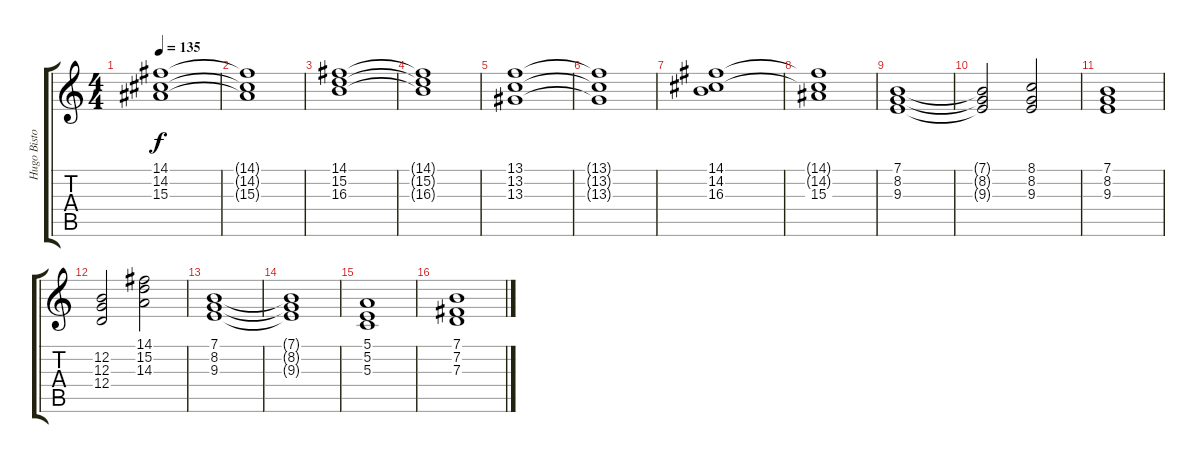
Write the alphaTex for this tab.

\track ("Hugo Bistolfi" "Hugo Bisto") {instrument synthstrings1}
\staff {score tabs}
\tuning (E4 B3 G3 D3 A2 E2) {hide}
\ts (4 4)
\tempo 135
\clef g2
\ks c
(14.1 14.2 15.3).1{dy f} |
(14.1{t} 14.2{t} 15.3{t}).1 |
(14.1 15.2 16.3).1 |
(14.1{t} 15.2{t} 16.3{t}).1 |
(13.1 13.2 13.3).1 |
(13.1{t} 13.2{t} 13.3{t}).1 |
(14.1 14.2 16.3).1 |
(14.1{t} 14.2{t} 15.3).1 |
(7.1 8.2 9.3).1 |
(7.1{t} 8.2{t} 9.3{t}).2 (8.1 8.2 9.3).2 |
(7.1 8.2 9.3).1 |
(12.2 12.3 12.4).2 (14.1 15.2 14.3).2 |
(7.1 8.2 9.3).1 |
(7.1{t} 8.2{t} 9.3{t}).1 |
(5.1 5.2 5.3).1 |
(7.1 7.2 7.3).1
